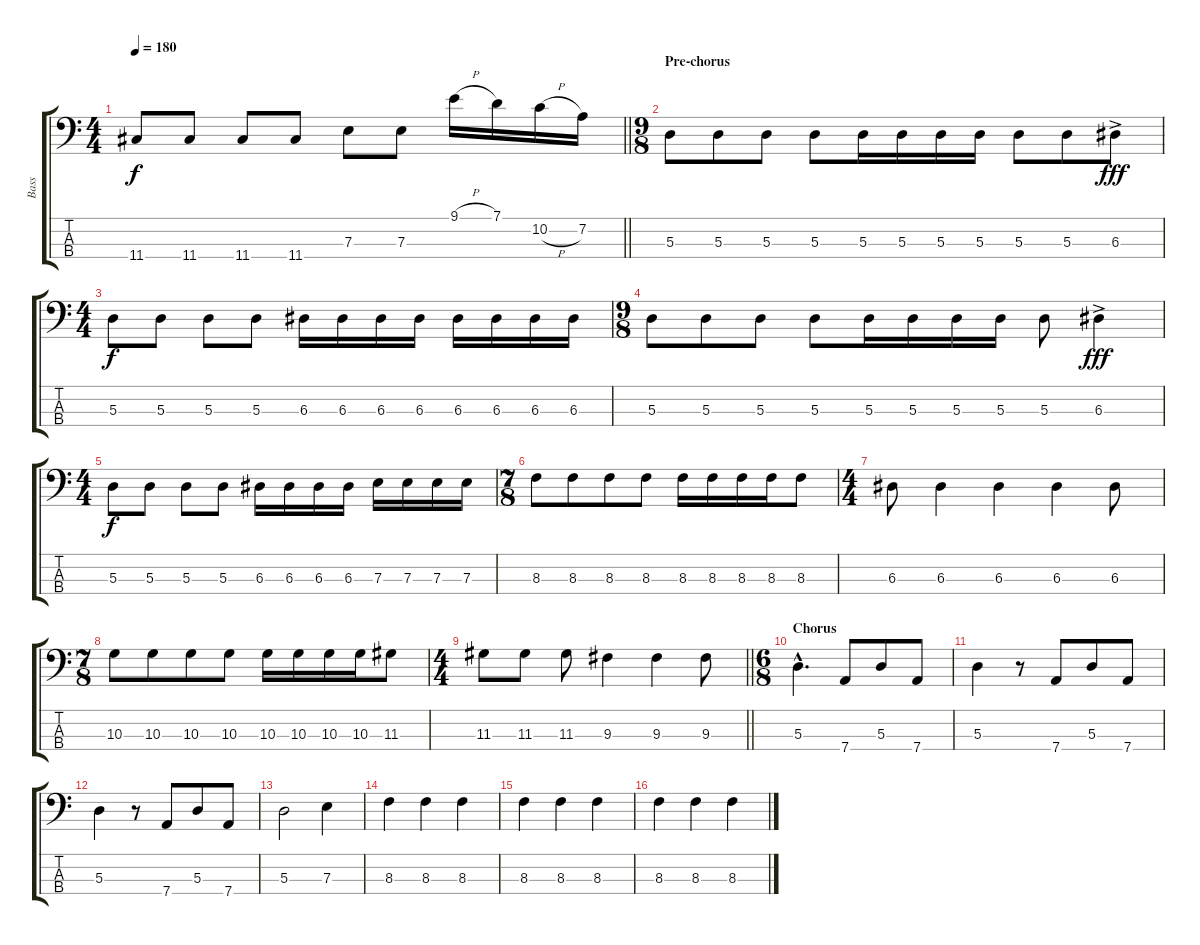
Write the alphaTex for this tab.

\track ("Bass" "Bass") {instrument electricbasspick}
\staff {score tabs}
\tuning (G2 D2 A1 D1) {hide}
\ts (4 4)
\tempo 180
\clef f4
\barLineRight lightlight
\ks c
11.4.8{dy f} 11.4.8 11.4.8 11.4.8 7.3.8 7.3.8 9.1{h}.16 7.1.16 10.2{h}.16 7.2.16 |
\ts (9 8)
\section ("" "Pre-chorus")
5.3.8 5.3.8 5.3.8 5.3.8 5.3.16 5.3.16 5.3.16 5.3.16 5.3.8 5.3.8 6.3{ac}.8{dy fff} |
\ts (4 4)
5.3.8{dy f} 5.3.8 5.3.8 5.3.8 6.3.16 6.3.16 6.3.16 6.3.16 6.3.16 6.3.16 6.3.16 6.3.16 |
\ts (9 8)
5.3.8 5.3.8 5.3.8 5.3.8 5.3.16 5.3.16 5.3.16 5.3.16 5.3.8 6.3{ac}.4{dy fff} |
\ts (4 4)
5.3.8{dy f} 5.3.8 5.3.8 5.3.8 6.3.16 6.3.16 6.3.16 6.3.16 7.3.16 7.3.16 7.3.16 7.3.16 |
\ts (7 8)
8.3.8 8.3.8 8.3.8 8.3.8 8.3.16 8.3.16 8.3.16 8.3.16 8.3.8 |
\ts (4 4)
6.3.8 6.3.4 6.3.4 6.3.4 6.3.8 |
\ts (7 8)
10.3.8 10.3.8 10.3.8 10.3.8 10.3.16 10.3.16 10.3.16 10.3.16 11.3.8 |
\ts (4 4)
\barLineRight lightlight
11.3.8 11.3.8 11.3.8 9.3.4 9.3.4 9.3.8 |
\ts (6 8)
\section ("" "Chorus")
5.3{hac}.4{d} 7.4.8 5.3.8 7.4.8 |
5.3.4 r.8 7.4.8 5.3.8 7.4.8 |
5.3.4 r.8 7.4.8 5.3.8 7.4.8 |
5.3.2 7.3.4 |
8.3.4 8.3.4 8.3.4 |
8.3.4 8.3.4 8.3.4 |
8.3.4 8.3.4 8.3.4
